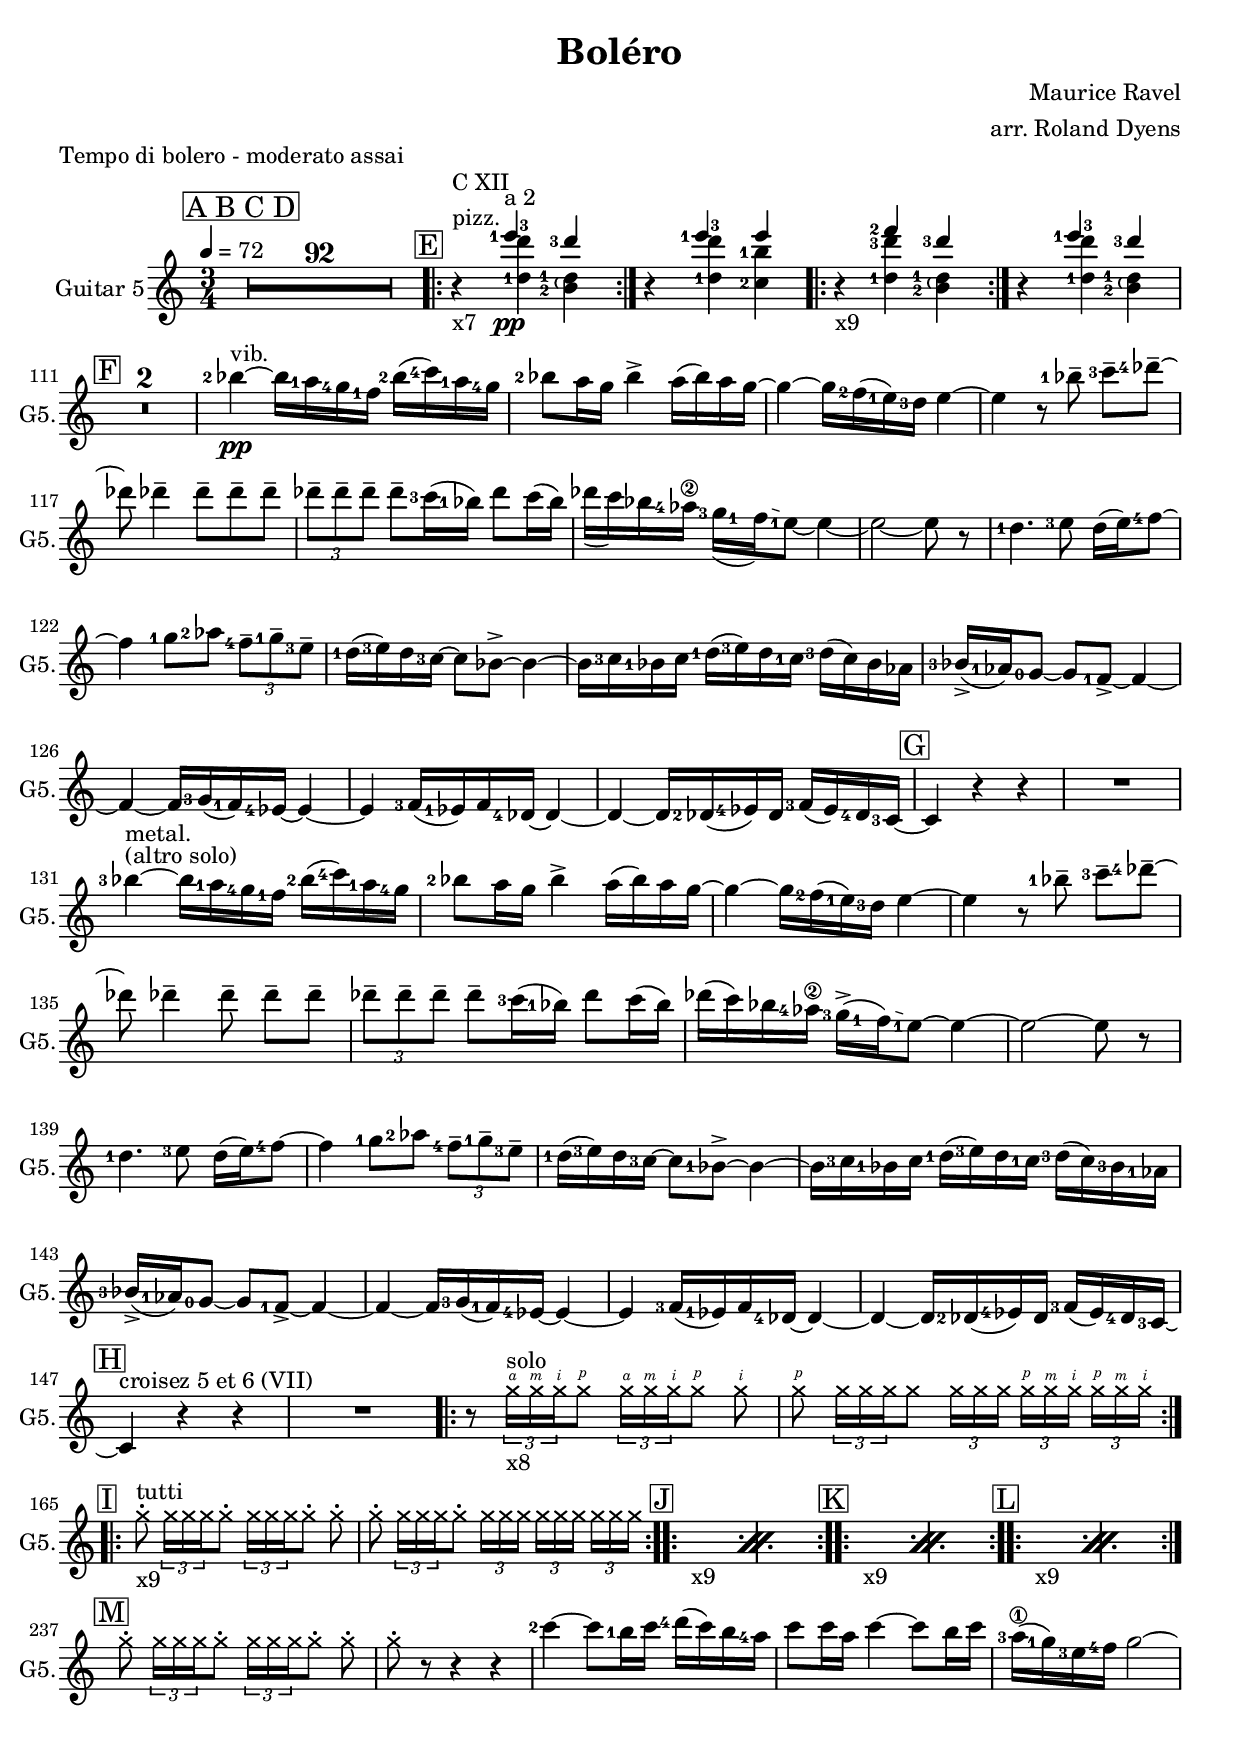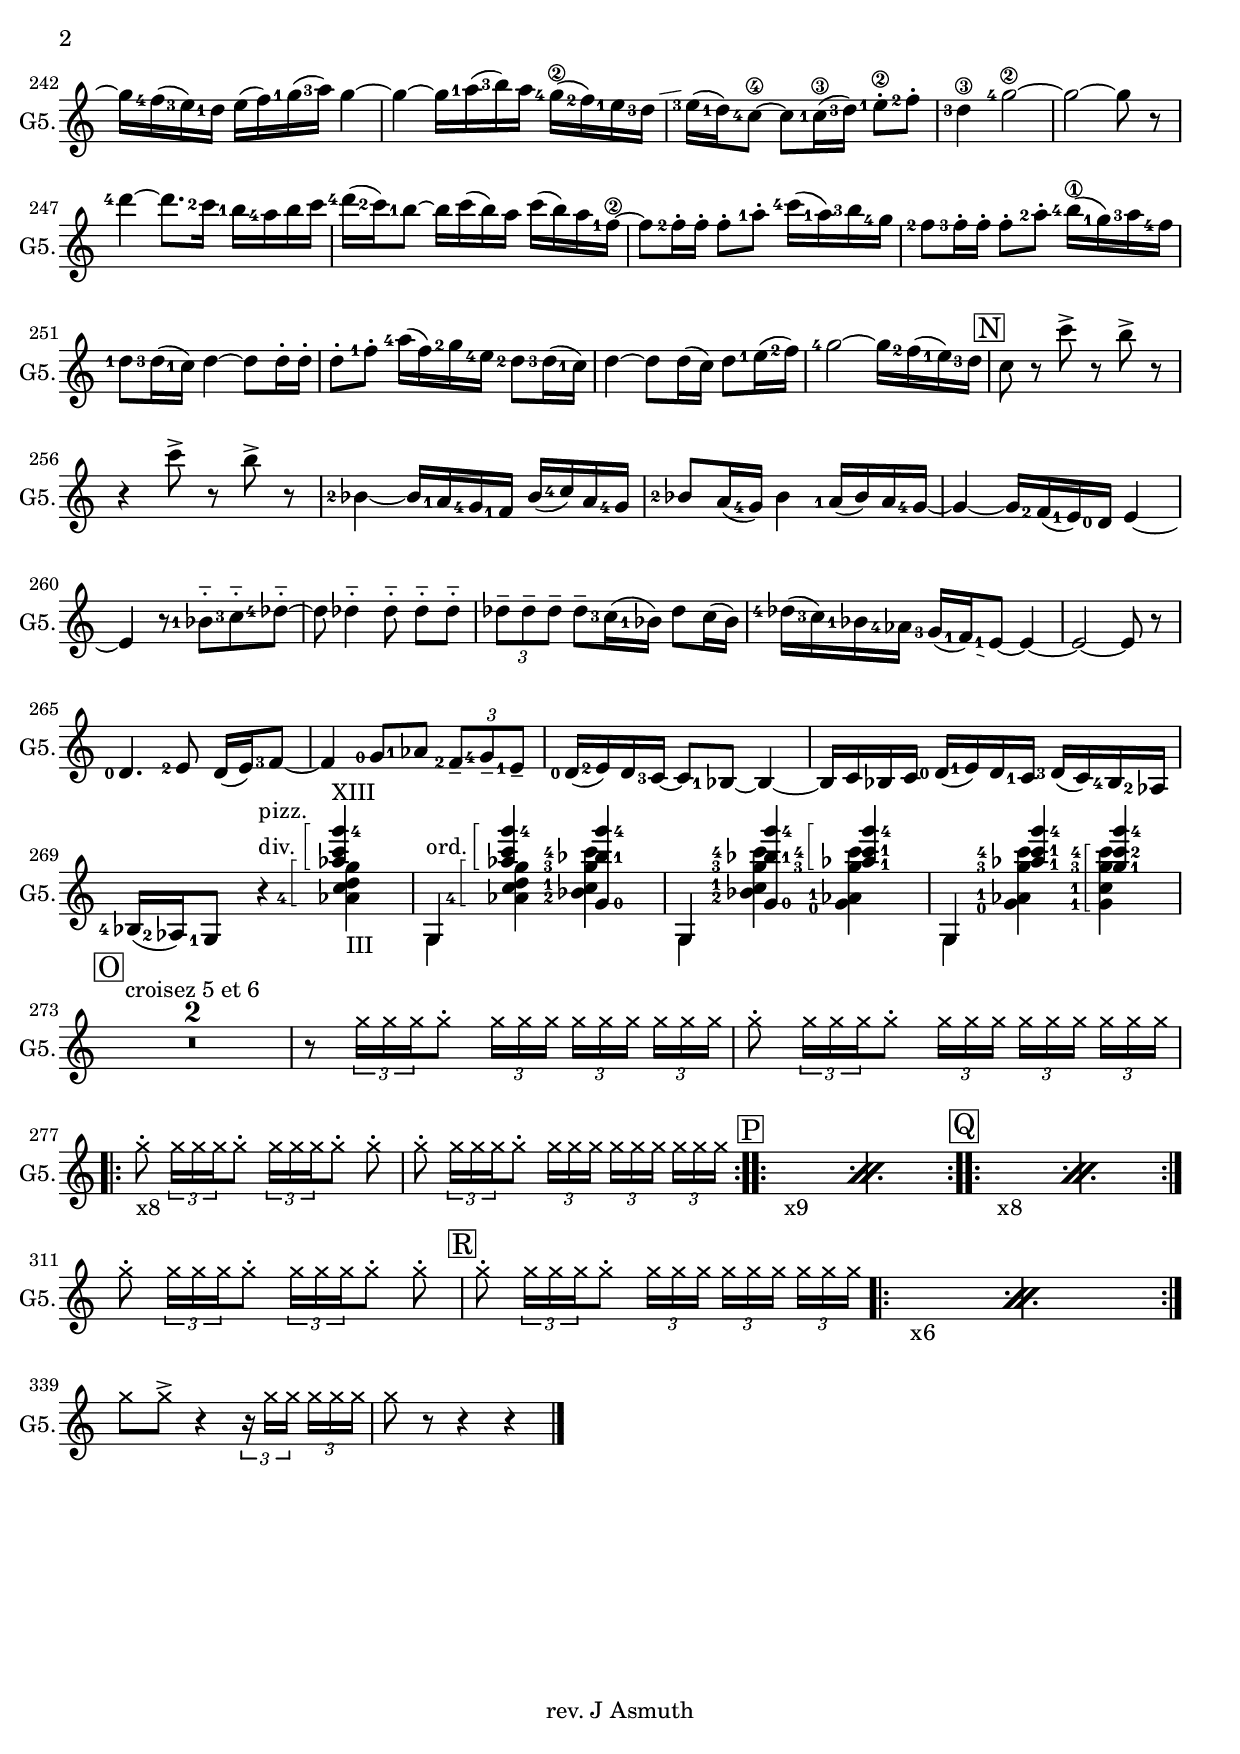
\version "2.24.1"

\include "common.ly"

\header {
  title = "Boléro"
  composer = "Maurice Ravel"
  arranger = "arr. Roland Dyens"
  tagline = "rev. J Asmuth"
}

dn={g''16}
ds={g''16\staccato}
da={g''16\RHa}
dm={g''16\RHm}
di={g''16\RHi}
dp={g''16\RHp}
ldn={g''8}
lds={g''8\staccato}
lda={g''8\RHa}
ldm={g''8\RHm}
ldi={g''8\RHi}
ldp={g''8\RHp}

\markup "Tempo di bolero - moderato assai" 

\score {
  \compressMMRests <<
    \new Staff \with {
      \consists "Span_arpeggio_engraver"
      instrumentName = #"Guitar 5"
      shortInstrumentName = #"G5."
    } {
      \set fingeringOrientations = #'(left)
      \set stringNumberOrientations = #'(up)
      
      \tempo 4=72
      
      \time 3/4
      
      \mark \markup {\box"A B C D"}
      R2.*92 |
      
      \mark \markup \box "E"
      
      \repeat volta 7	{
        r4^"pizz."_"x7"^"C XII"
        <<
          \new Voice{ \voiceOne 
            \set fingeringOrientations = #'(left)
            <e'''-1>_\pp^"a 2" <d'''-3> |
          }
          \new Voice{ \voiceTwo
            \set fingeringOrientations = #'(left up)
            <d''-1 d'''-3> 
            \set fingeringOrientations = #'(left)
            \arpeggioParenthesis <b'-2 d''-1> \arpeggio |
          }
        >>
      }
      
      \set Score.currentBarNumber = #100
      <<
        \new Voice{ \voiceOne 
          \set fingeringOrientations = #'(left)
          \oneVoice r4 \voiceOne <e'''-1> <e'''> |
          \repeat volta 9 {
            \oneVoice r4_"x9" \voiceOne <f'''-2> <d'''-3> |
          }
          \set Score.currentBarNumber = #110
          \oneVoice r4 \voiceOne <e'''-1> <d'''-3> |
        }
        \new Voice{ \voiceTwo
          \set fingeringOrientations = #'(left up)
          s4 <d''-1 d'''-3> 
          \set fingeringOrientations = #'(left)
          <c''-2 b''-1> |
            
          \repeat volta 9 {
            s4 <d''-1 d'''-3> \arpeggioParenthesis <b'-2 d''-1> \arpeggio |
          }
          \set fingeringOrientations = #'(left up)
          s4 <d''-1 d'''-3> 
          \set fingeringOrientations = #'(left)
          \arpeggioParenthesis <b'-2 d''-1> \arpeggio |
        }
      >>
      
      \mark \markup \box "F"
      \set Score.currentBarNumber = #111
      R2.*2
      <bes''-2>4^"vib."_\pp~ bes''16 <a''-1> <g''-4> <f''-1> <bes''-2>( <c'''-4>) <a''-1> <g''-4> |
      <bes''-2>8 a''16 g'' bes''4-> a''16( bes'') a'' g''~ |
      g''4~g''16 <f''-2>( <e''-1>) <d''-3> e''4~ |
      e''4 r8 <bes''-1--> <c'''-3-->[ <des'''-4-->~] |
      des'''8 <des'''-->4 <des'''-->8 <des'''--> <des'''--> |
      \tuplet 3/2 { <des'''-->8 <des'''--> <des'''--> } <des'''-->8 <c'''-3>16( <bes''-1>) des'''8 <c'''>16( <bes''>) |
      <<
        \new Voice { \voiceTwo
          \set fingeringOrientations = #'(left)
          des'''16( c''') bes'' <aes''-4\2> <g''-3>( <f''-1>) <e''-1>8~ e''4~ |
          e''2~ e''8 \oneVoice r8 |
        }
        \new Voice {\voiceOne
          \hideNotes
          s4 s16 a''16 \glissando g''8 s4 | s2. |
          \unHideNotes
        }
      >>
      <d''-1>4. <e''-3>8 d''16( e'') <f''-4>8~ |
      f''4 <g''-1>8 <aes''-2> \tuplet 3/2 {<f''-4--> <g''-1--> <e''-3-->} |
      <d''-1>16( <e''-3>) d'' <c''-3>~ c''8 bes'->~ bes'4~ |
      bes'16 <c''-3> <bes'-1> c'' <d''-1>( <e''-3>) d'' <c''-1> <d''-3>( c'') bes' aes' |
      <bes'-3>16->( <aes'-1>) <g'-0>8~ g'8 <f'-1>->~ f'4~ |
      f'4~ f'16 <g'-3>( <f'-1>) <ees'-4>~ ees'4~ |
      ees'4 <f'-3>16( <ees'-1>) f' <des'-4>~ des'4~ |
      des'4~ des'16 <des'-2>16( <ees'-4>) des' <f'-3>( ees') <des'-4> <c'-3>~ |
      
      \mark \markup \box "G"
      c'4 r r |
      R2.*1 
      <bes''-3>4~^"(altro solo)"^"metal." bes''16 <a''-1> <g''-4> <f''-1> <bes''-2>( <c'''-4>) <a''-1> <g''-4> |
      <bes''-2>8 a''16 g'' bes''4-> a''16( bes'') a'' g''~|
      g''4~ g''16 <f''-2>( <e''-1>) <d''-3> e''4~ |
      e''4 r8 <bes''-1-->8 <c'''-3-->[ <des'''-4-->~] |
      des'''8 des'''4-- des'''8-- des'''--[ des'''--] |
      \tuplet 3/2 {des'''8-- des'''8-- des'''8--} des'''8-- <c'''-3>16( <bes''-1>) des'''8 c'''16( bes'') |
      <<
        \new Voice {
          \set fingeringOrientations = #'(left)
          des'''16( c''') bes'' <aes''-4\2> <g''-3>->( <f''-1>) <e''-1>8~ e''4~ |
          e''2~ e''8 r8 |
        }
        \new Voice {\voiceOne
          \hideNotes
          s4 s16 a''16 \glissando g''8 s4 |
          \unHideNotes
        }
      >>
      <d''-1>4. <e''-3>8 d''16( e'') <f''-4>8~ |
      f''4 <g''-1>8 <aes''-2> \tuplet 3/2 {<f''-4-->8 <g''-1--> <e''-3-->} |
      <d''-1>16( <e''-3>) d'' <c''-3>~ c''8 <bes'-1>->~ bes'4~ |
      bes'16 <c''-3> <bes'-1> c'' <d''-1>( <e''-3>) d'' <c''-1> <d''-3>( c'') <bes'-3> <aes'-1> |
      <bes'-3>16_>( <aes'-1>) <g'-0>8~ g' <f'-1>_>~ f'4~ |
      f'4~ f'16 <g'-3>( <f'-1>) <ees'-4>~ ees'4~ |
      ees'4 <f'-3>16( <ees'-1>) f' <des'-4>~ des'4~ |
      des'4~ des'16 <des'-2>( <ees'-4>) des' <f'-3>( ees') <des'-4> <c'-3>~ |
      
      \mark \markup \box "H"
      \set strokeFingerOrientations = #'(up)
      c'4^"croisez 5 et 6 (VII)" r r |
      R2.*1 |
      \repeat volta 8 {
        \override NoteHead.style = #'cross
        r8
        \tuplet 3/2 {\da^"solo"_"x8"[ \dm \di}
        \ldp]
        \tuplet 3/2 {\da[ \dm \di}
        \ldp]
        \ldi |
        
        \ldp
        \tuplet 3/2 {\dn[ \dn \dn}
        \ldn]
        \tuplet 3/2 {\dn[ \dn \dn]}
        \tuplet 3/2 {\dp[ \dm \di]}
        \tuplet 3/2 {\dp[ \dm \di]} |
        \revert NoteHead.style
        
      }
      
      \break
      \mark \markup \box "I"
      \set Score.currentBarNumber = #165
      <<
        \new Voice {
          \repeat percent 4 {
            \repeat volta 18 {
              \override NoteHead.style = #'cross
              \lds^"tutti" \tuplet 3/2 {\dn[ \dn \dn} \lds] \tuplet 3/2 {\dn[ \dn \dn} \lds] \lds |
              \lds \tuplet 3/2 {\dn[ \dn \dn} \lds] \tuplet 3/2 {\dn[ \dn \dn]} \tuplet 3/2 {\dn[ \dn \dn]} \tuplet 3/2 {\dn[ \dn \dn]} |
              \revert NoteHead.style
            }
          }
        }
        \new Voice {
          \repeat volta 2 {
           s2._"x9" s2. 
          }
          \mark \markup \box "J"
          \set Score.currentBarNumber = #183
          \repeat volta 2 {
           s2._"x9" s2. 
          }
          \mark \markup \box "K"
          \set Score.currentBarNumber = #200
          \repeat volta 2 {
           s2._"x9" s2. 
          }
          \mark \markup \box "L"
          \set Score.currentBarNumber = #219
          \repeat volta 2 {
           s2._"x9" s2. 
          }
        }
      >>
      
      \break
      \mark \markup \box "M"
      \set Score.currentBarNumber = #237
      \override NoteHead.style = #'cross
      \lds \tuplet 3/2 {\dn[ \dn \dn} \lds] \tuplet 3/2 {\dn[ \dn \dn} \lds] \lds |
      \lds r8 r4 r4 |
      \revert NoteHead.style
      <c'''-2>4~ c'''8 <b''-1>16 c''' <d'''-4>( c''') b'' <a''-4> |
      c'''8 16 a'' c'''4~ 8 b''16 c''' |
      
      <<
        \new Voice {
          \set fingeringOrientations = #'(left)
          <a''-3\1>16( <g''-1>) <e''-3> <f''-4> g''2~ |
          g''16 <f''-4>( <e''-3>) <d''-1> e''( f'') <g''-1>( <a''-3>) g''4~ |
          g''4~ g''16 <a''-1>( <b''-3>) a'' <g''-4\2>( <f''-2>) <e''-1> <d''-3>  |
          <e''-3>16( <d''-1>) <c''-4\4>8~ c''8 <c''-1\3>16( <d''-3>) <e''-1\2>8\staccato <f''-2>\staccato |
      
        }
        \new Voice {\voiceOne
          \hideNotes
          s2. s2. |
          s4 s4 s8 s16 <g''>\glissando  |
          <a''>16
          \unHideNotes
        }
      >>
      <d''-3\3>4 <g''-4\2>2~ |
      g''2~ g''8 r8 |
      <d'''-4>4~ d'''8. <c'''-2>16 <b''-1> <a''-4> b'' c''' |
      <d'''-4>16( <c'''-2>) <b''-1>8~ b''16 c'''( b'') a'' c'''( b'') a'' <f''-1\2>~ |
      f''8 <f''-2>16 \staccato f'' \staccato f''8 \staccato <a''-1> \staccato <c'''-4>16( <a''-1>) <b''-3> <g''-4> |
      <f''-2>8 <f''-3>16 \staccato f'' \staccato f''8 \staccato <a''-2> \staccato <b''-4\1>16( <g''-1>) <a''-3> <f''-4> |
      <d''-1>8 <d''-3>16( <c''-1>) d''4~ 8 16 \staccato 16 \staccato |
      d''8 \staccato <f''-1> \staccato <a''-4>16( f'') <g''-2> <e''-4> <d''-2>8 <d''-3>16( <c''-1>) |
      d''4~ 8 16( c'') d''8 <e''-1>16( <f''-2>) |
      <g''-4>2~ 16 <f''-2>( <e''-1>) <d''-3> |
      
      \mark \markup \box "N"
      c''8 r c'''-> r b''-> r |
      r4 c'''8-> r b''-> r |
      <bes'-2>4~ 16 <a'-1> <g'-4> <f'-1> bes'( <c''-4>) a' <g'-4> |
      <bes'-2>8 a'16( <g'-4>) bes'4 <a'-1>16( bes') a' <g'-4>~ |
      g'4~ 16 <f'-2>( <e'-1>) <d'-0> e'4~ |
      e'4 r8 <bes'-1>8-_ <c''-3>-_ <des''-4>-_~ |
      des''8 4-_ 8-_ 8-_[ 8-_] |
      \tuplet 3/2 {des''8-- 8-- 8--} des''8-- <c''-3>16( <bes'-1>) des''8 c''16( bes') |
      <<
        \new Voice {
          \set fingeringOrientations = #'(left)
          <des''-4>16( <c''-3>) <bes'-1> <aes'-4> <g'-3>( <f'-1>) <e'-1>8~ 4~ |
          e'2~ 8 r |
        }
        \new Voice {\voiceOne
          \hideNotes
          s4 s16 <c'>\glissando b8 s4  |
          s2. |
          \unHideNotes
        }
      >> |
      <d'-0>4. <e'-2>8 d'16( e') <f'-3>8~ |
      f'4 <g'-0>8 <aes'-1> \tuplet 3/2 {<f'-2>8_- <g'-4>_- <e'-1>_-} |
      <d'-0>16( <e'-2>) d' <c'-3>~ 8 <bes-1>~ 4~ |
      <bes>16 c' bes c' <d'-0>( <e'-1>) d' <c'-1> <d'-3>( c') <bes-4> <aes-2> |
      <bes-4>16( <aes-2>) <g-1>8 r4^"pizz."^"div."
      <<
        \new Voice {\voiceOne
          \set fingeringOrientations = #'(right)
          \arpeggioBracket <aes'' c''' g'''-4>4^"XIII" \arpeggio |
          g4^"ord." \arpeggioBracket <aes'' c''' g'''-4>4 \arpeggio <g'-0 bes''-1 g'''-4> |
          g4 <g'-0 bes''-1 g'''-4> \arpeggioBracket <aes''-1 c'''-1 g'''-4> \arpeggio |
          g4 <aes''-1 c'''-1 g'''-4> <g''-1 c'''-2 g'''-4> |
        }
        \new Voice {\voiceTwo
          \set fingeringOrientations = #'(left)
          \arpeggioBracket <aes'-4 c'' d'' g''>4_"III" \arpeggio |
          g4 \arpeggioBracket <aes'-4 c'' d'' g''>4 \arpeggio <bes'-2 c''-1 g''-3 c'''-4> |
          g4 <bes'-2 c''-1 g''-3 c'''-4> <g'-0 aes'-1 g''-3 c'''-4> |
          g4 <g'-0 aes'-1 g''-3 c'''-4> \arpeggioBracket <g'-1 c''-1 g''-3 c'''-4> \arpeggio |
        }
      >> |
      \break
      \mark \markup \box "O"
      R2.*2^"croisez 5 et 6"
      <<
        \new Voice {
          \override NoteHead.style = #'cross
          r8 \tuplet 3/2 {\dn[ \dn \dn} \lds] \tuplet 3/2 {\dn[ \dn \dn]} \tuplet 3/2 {\dn[ \dn \dn]} \tuplet 3/2 {\dn[ \dn \dn]} |
          \lds \tuplet 3/2 {\dn[ \dn \dn} \lds] \tuplet 3/2 {\dn[ \dn \dn]} \tuplet 3/2 {\dn[ \dn \dn]} \tuplet 3/2 {\dn[ \dn \dn]} |
          \revert NoteHead.style
          \repeat percent 3 {
            \override NoteHead.style = #'cross
            \lds \tuplet 3/2 {\dn[ \dn \dn} \lds] \tuplet 3/2 {\dn[ \dn \dn} \lds] \lds |
            \lds \tuplet 3/2 {\dn[ \dn \dn} \lds] \tuplet 3/2 {\dn[ \dn \dn]} \tuplet 3/2 {\dn[ \dn \dn]} \tuplet 3/2 {\dn[ \dn \dn]} |
            \revert NoteHead.style
          }
          
          \repeat percent 2 {
            \override NoteHead.style = #'cross
            \lds \tuplet 3/2 {\dn[ \dn \dn} \lds] \tuplet 3/2 {\dn[ \dn \dn} \lds] \lds |
            \lds \tuplet 3/2 {\dn[ \dn \dn} \lds] \tuplet 3/2 {\dn[ \dn \dn]} \tuplet 3/2 {\dn[ \dn \dn]} \tuplet 3/2 {\dn[ \dn \dn]} |
            \revert NoteHead.style
          }
        }
        \new Voice {
          \set Score.currentBarNumber = #275
          s2.*2
          \break
          \repeat volta 2 {
            s2._"x8" s2. 
          }
          \mark \markup \box "P"
          \set Score.currentBarNumber = #291
          \repeat volta 2 {
            s2._"x9" s2. 
          }
          \mark \markup \box "Q"
          \set Score.currentBarNumber = #309
          \repeat volta 2 {
            s2._"x8" s2. 
          }
          \break
          s2.
          \noBreak
          \mark \markup \box "R"
          \set Score.currentBarNumber = #326
          \noBreak
          s2.
          \repeat volta 2 {
          \noBreak
            s2._"x6"
          \noBreak
            s2.
          }
        }
      >>
      \break
      \set Score.currentBarNumber = #339
      \override NoteHead.style = #'cross
      \ldn g''8-> r4 \tuplet 3/2 {r16 \dn[ \dn] } \tuplet 3/2 {\dn[ \dn \dn] } |
      \ldn r8 r4 r4 |
      \revert NoteHead.style
      
      \bar "|."
    }
  >>
}
